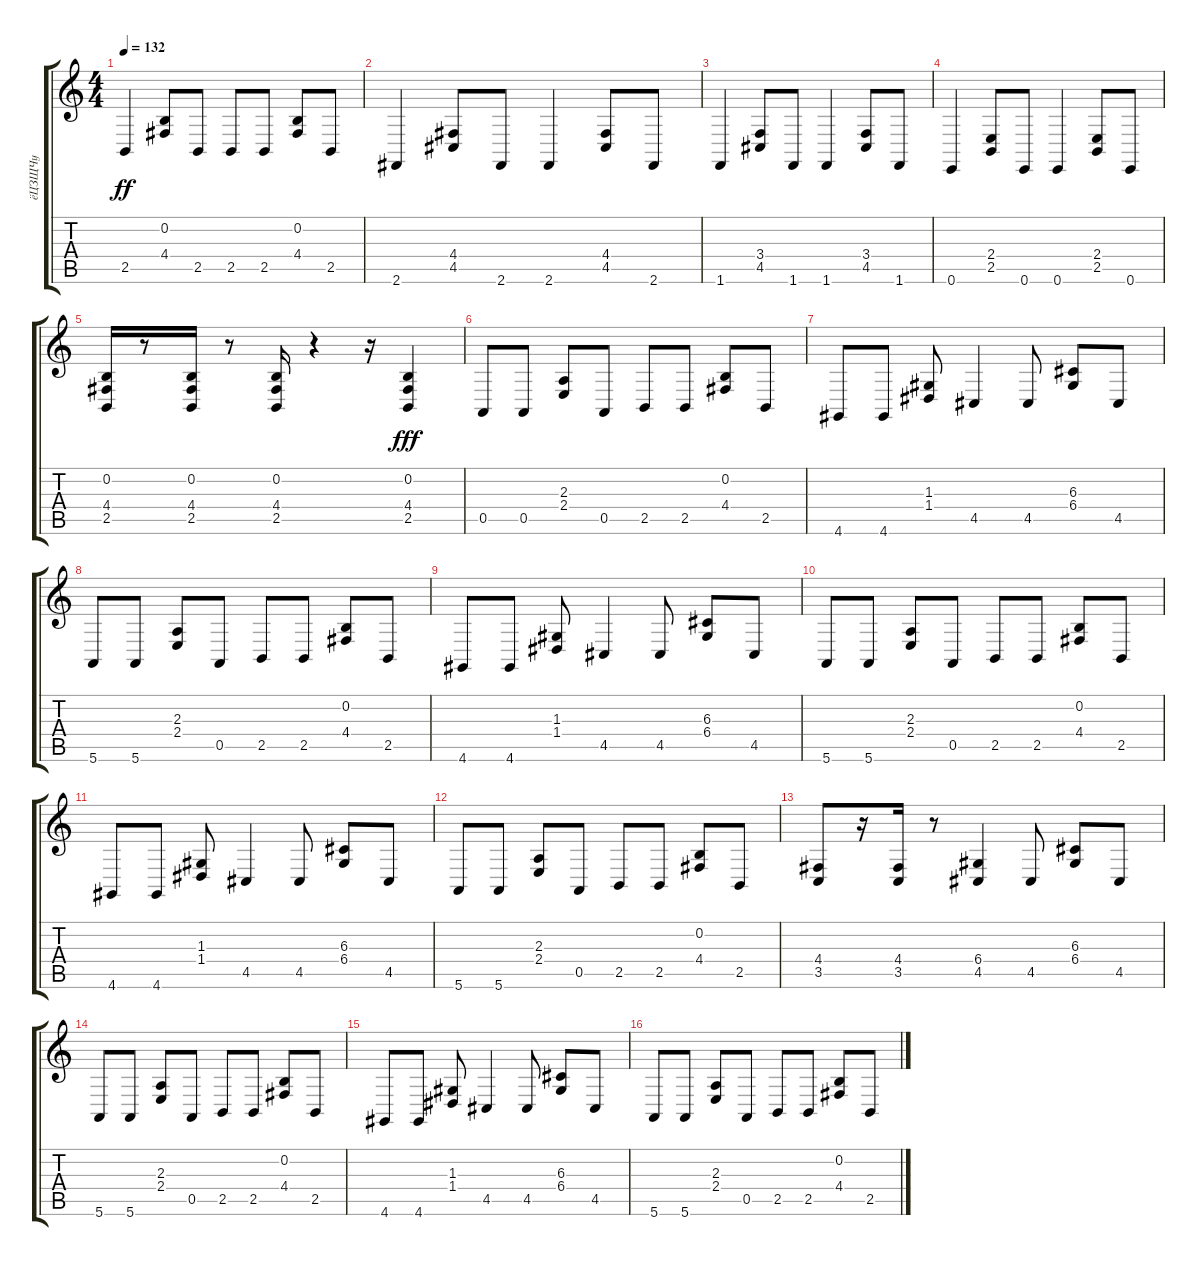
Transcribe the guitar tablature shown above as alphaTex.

\track ("ёЦЗЩЧу" "ёЦЗЩЧу") {instrument acousticgrandpiano}
\staff {score tabs}
\tuning (E4 B3 G3 D3 A2 E2) {hide}
\ts (4 4)
\tempo 132
\clef g2
\ks c
2.5.4{dy ff} (0.2 4.4).8 2.5.8 2.5.8 2.5.8 (0.2 4.4).8 2.5.8 |
2.6.4 (4.4 4.5).8 2.6.8 2.6.4 (4.4 4.5).8 2.6.8 |
1.6.4 (3.4 4.5).8 1.6.8 1.6.4 (3.4 4.5).8 1.6.8 |
0.6.4 (2.4 2.5).8 0.6.8 0.6.4 (2.4 2.5).8 0.6.8 |
(0.2 4.4 2.5).16 r.8 (0.2 4.4 2.5).16 r.8 (0.2 4.4 2.5).16 r.4 r.16 (0.2 4.4 2.5).4{dy fff} |
0.5.8 0.5.8 (2.3 2.4).8 0.5.8 2.5.8 2.5.8 (0.2 4.4).8 2.5.8 |
4.6.8 4.6.8 (1.3 1.4).8 4.5.4 4.5.8 (6.3 6.4).8 4.5.8 |
5.6.8 5.6.8 (2.3 2.4).8 0.5.8 2.5.8 2.5.8 (0.2 4.4).8 2.5.8 |
4.6.8 4.6.8 (1.3 1.4).8 4.5.4 4.5.8 (6.3 6.4).8 4.5.8 |
5.6.8 5.6.8 (2.3 2.4).8 0.5.8 2.5.8 2.5.8 (0.2 4.4).8 2.5.8 |
4.6.8 4.6.8 (1.3 1.4).8 4.5.4 4.5.8 (6.3 6.4).8 4.5.8 |
5.6.8 5.6.8 (2.3 2.4).8 0.5.8 2.5.8 2.5.8 (0.2 4.4).8 2.5.8 |
(4.4 3.5).8 r.16 (4.4 3.5).16 r.8 (6.4 4.5).4 4.5.8 (6.3 6.4).8 4.5.8 |
5.6.8 5.6.8 (2.3 2.4).8 0.5.8 2.5.8 2.5.8 (0.2 4.4).8 2.5.8 |
4.6.8 4.6.8 (1.3 1.4).8 4.5.4 4.5.8 (6.3 6.4).8 4.5.8 |
5.6.8 5.6.8 (2.3 2.4).8 0.5.8 2.5.8 2.5.8 (0.2 4.4).8 2.5.8
